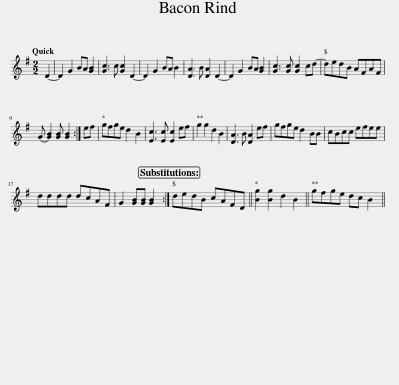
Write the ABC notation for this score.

X:1
L:1/8
Q:1/4=120
M:2/2
I:linebreak $
K:G
V:1 treble
V:1
 D2- | D2 G2 BA [GB]2 | [Gc]3 c [Gc]2 D2- | D2 G2 BA B2 | [DA]3 B [DA]2 D2- | %5
 D2 G2 BA [GB]2 | [Gc]3 [Gc] [Gc]2 cd- | dedB AFAF |$ (G [GB]2) [GB] [GB]2 :| ef | %10
 gfge d2 B2 | [Ec]3 [Ec] [Ec]2 ef | g2 g2 d2 B2 | [DA]3 B [DA]2 ef | gfge d2 BB | %15
 cBcc efee |$ dddd dcAF | G2 [GB][GB] [GB]2 :| dedB cAFD || [Bg]2 [Bg]2 d2 B2 || %20
 gfge dc B2 || %21
